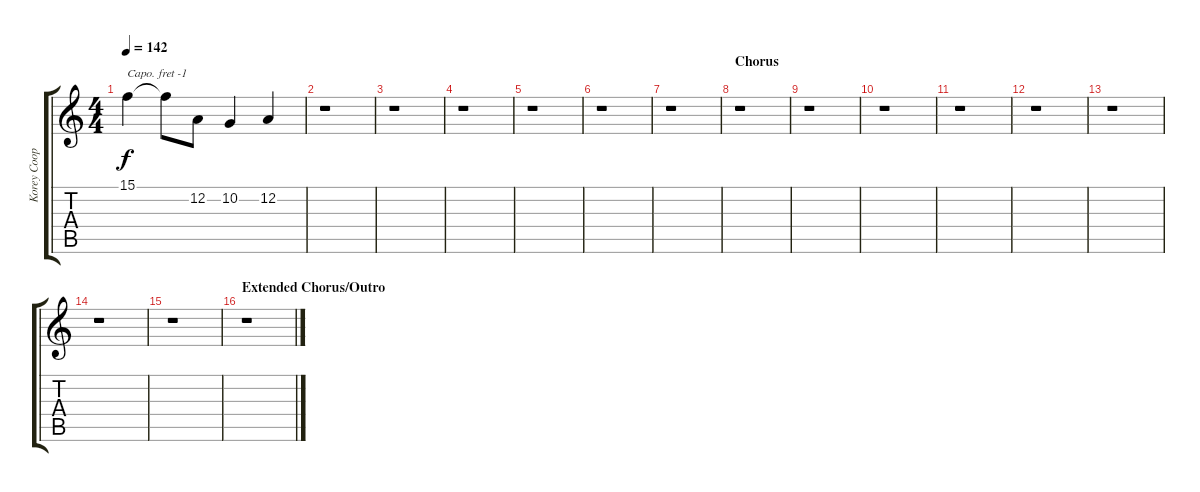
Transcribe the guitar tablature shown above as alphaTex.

\track ("Korey Cooper (Keyboards 1)" "Korey Coop") {instrument acousticgrandpiano}
\staff {score tabs}
\capo -1
\tuning (Eb4 Bb3 Gb3 Db3 Ab2 Db2) {hide}
\ts (4 4)
\tempo 142
\clef g2
\ks c
15.1{t}.4{dy f} 15.1{t}.8 12.2.8 10.2.4 12.2.4 |
r.1 |
r.1 |
r.1 |
r.1 |
r.1 |
r.1 |
\section ("" "Chorus")
r.1 |
r.1 |
r.1 |
r.1 |
r.1 |
r.1 |
r.1 |
r.1 |
\section ("" "Extended Chorus/Outro")
r.1
